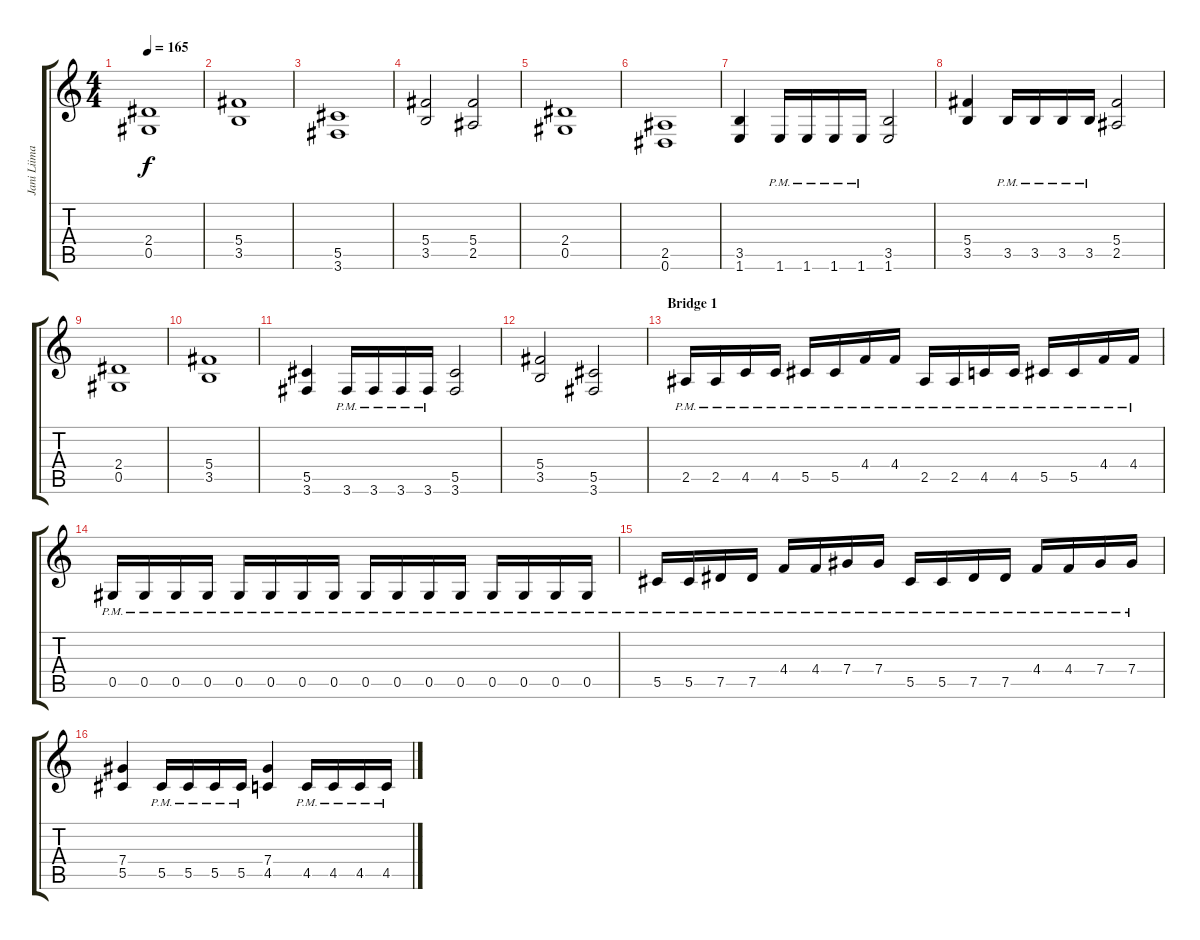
\track ("Jani Liimatainen 2" "Jani Liima") {instrument distortionguitar}
\staff {score tabs}
\tuning (Eb4 Bb3 Gb3 Db3 Ab2 Eb2) {hide}
\ts (4 4)
\tempo 165
\clef g2
\ks aminor
(2.4 0.5).1{dy f} |
(5.4 3.5).1 |
(5.5 3.6).1 |
(5.4 3.5).2 (5.4 2.5).2 |
(2.4 0.5).1 |
(2.5 0.6).1 |
(3.5 1.6).4 1.6{pm}.16 1.6{pm}.16 1.6{pm}.16 1.6{pm}.16 (3.5 1.6).2 |
(5.4 3.5).4 3.5{pm}.16 3.5{pm}.16 3.5{pm}.16 3.5{pm}.16 (5.4 2.5).2 |
(2.4 0.5).1 |
(5.4 3.5).1 |
(5.5 3.6).4 3.6{pm}.16 3.6{pm}.16 3.6{pm}.16 3.6{pm}.16 (5.5 3.6).2 |
(5.4 3.5).2 (5.5 3.6).2 |
\section ("" "Bridge 1")
2.5{pm}.16 2.5{pm}.16 4.5{pm}.16 4.5{pm}.16 5.5{pm}.16 5.5{pm}.16 4.4{pm}.16 4.4{pm}.16 2.5{pm}.16 2.5{pm}.16 4.5{pm}.16 4.5{pm}.16 5.5{pm}.16 5.5{pm}.16 4.4{pm}.16 4.4{pm}.16 |
0.5{pm}.16 0.5{pm}.16 0.5{pm}.16 0.5{pm}.16 0.5{pm}.16 0.5{pm}.16 0.5{pm}.16 0.5{pm}.16 0.5{pm}.16 0.5{pm}.16 0.5{pm}.16 0.5{pm}.16 0.5{pm}.16 0.5{pm}.16 0.5{pm}.16 0.5{pm}.16 |
5.5{pm}.16 5.5{pm}.16 7.5{pm}.16 7.5{pm}.16 4.4{pm}.16 4.4{pm}.16 7.4{pm}.16 7.4{pm}.16 5.5{pm}.16 5.5{pm}.16 7.5{pm}.16 7.5{pm}.16 4.4{pm}.16 4.4{pm}.16 7.4{pm}.16 7.4{pm}.16 |
(7.4 5.5).4 5.5{pm}.16 5.5{pm}.16 5.5{pm}.16 5.5{pm}.16 (7.4 4.5).4 4.5{pm}.16 4.5{pm}.16 4.5{pm}.16 4.5{pm}.16
